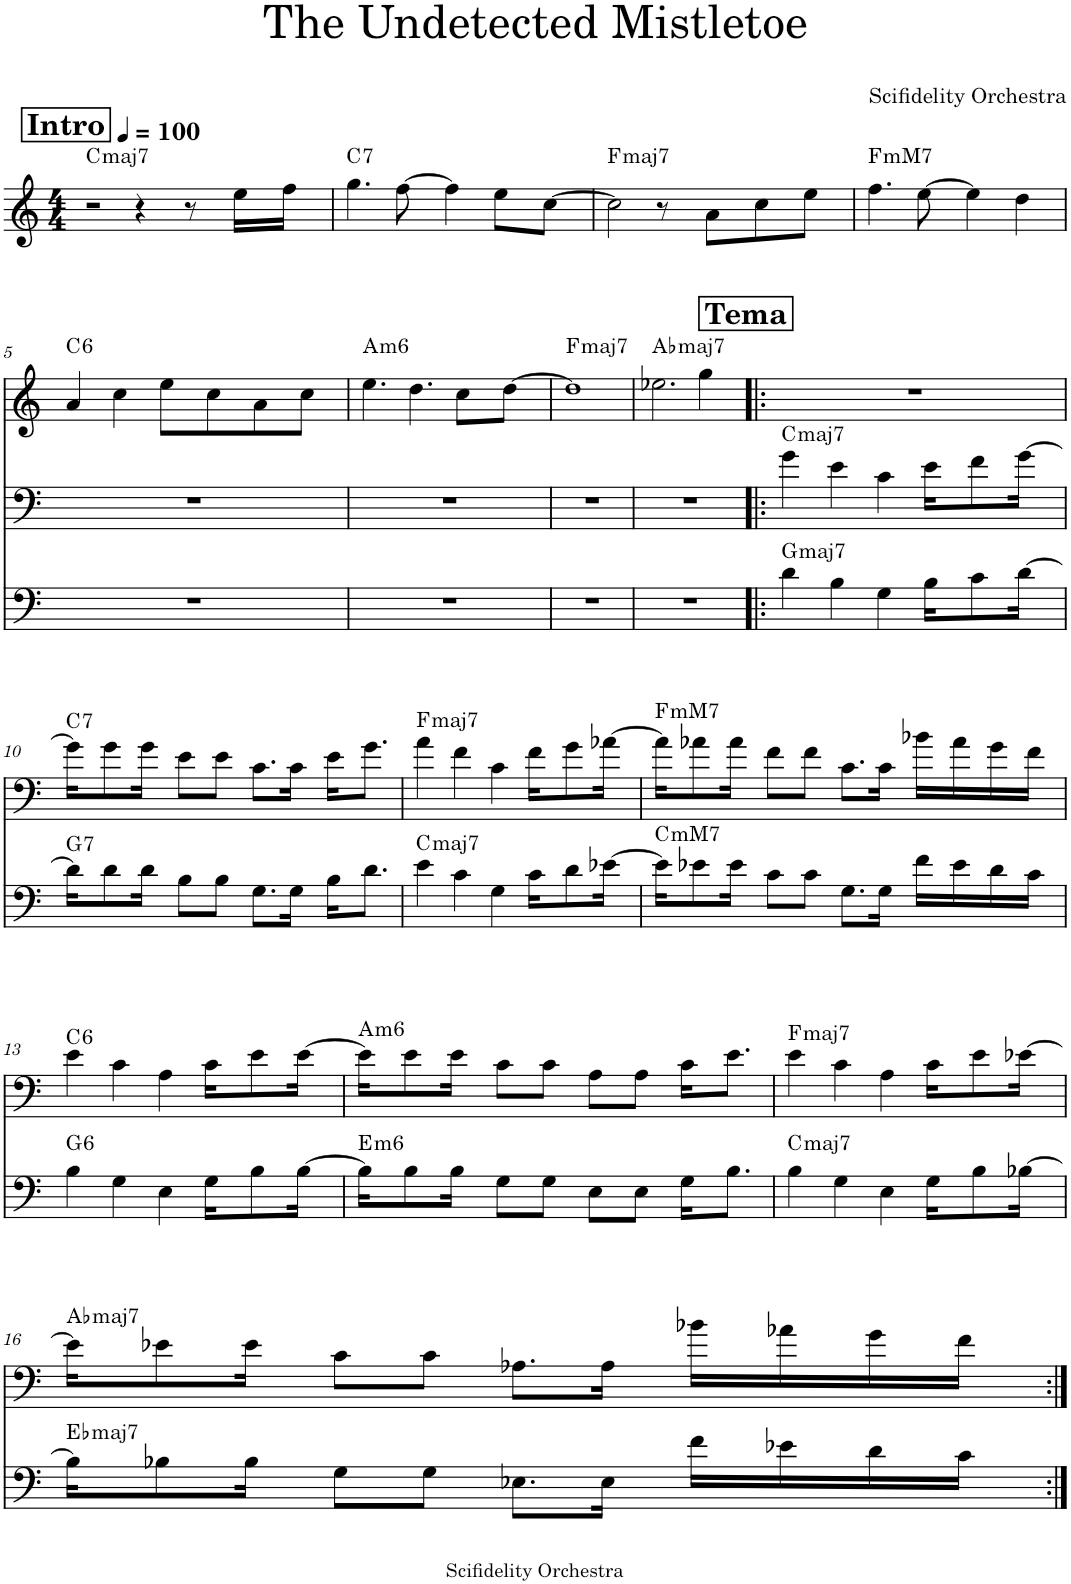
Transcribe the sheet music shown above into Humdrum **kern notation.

**kern	**harte	**kern	**harte	**kern	**harte
*part3	*part3	*part2	*part2	*part1	*part1
*staff3	*	*staff2	*	*staff1	*
*I"Alto	*	*I"Tenor	*	*I"Piano	*
*	*	*	*	*I'Pno	*
*stria5	*	*stria5	*	*	*
*clefF4	*	*clefF4	*	*clefG2	*
*k[]	*	*k[]	*	*k[]	*
*M4/4	*	*M4/4	*	*M4/4	*
*MM100	*	*MM100	*	*MM100	*
!!LO:REH:place=s1:a:B:cj:fs=14:t=Intro
=1	=1	=1	=1	=1	=1
!	!	!	!	!	!LO:H:kt=maj7
1r	.	1r	.	2r	C:maj7
.	.	.	.	4r	.
.	.	.	.	8r	.
.	.	.	.	16ee\LL	.
.	.	.	.	16ff\JJ	.
=2	=2	=2	=2	=2	=2
!	!	!	!	!	!LO:H:kt=7
1r	.	1r	.	4.gg\	C:7
.	.	.	.	[8ff\	.
.	.	.	.	4ff\]	.
.	.	.	.	8ee\L	.
.	.	.	.	[8cc\J	.
=3	=3	=3	=3	=3	=3
!	!	!	!	!	!LO:H:kt=maj7
1r	.	1r	.	2cc\]	F:maj7
.	.	.	.	8r	.
.	.	.	.	8a\L	.
.	.	.	.	8cc\	.
.	.	.	.	8ee\J	.
=4	=4	=4	=4	=4	=4
!	!	!	!	!	!LO:H:kt=mM7
1r	.	1r	.	4.ff\	F:minmaj7
.	.	.	.	[8ee\	.
.	.	.	.	4ee\]	.
.	.	.	.	4dd\	.
!!LO:LB:g=z
=5	=5	=5	=5	=5	=5
!	!	!	!	!	!LO:H:kt=6
1r	.	1r	.	4a/	C:maj6
.	.	.	.	4cc\	.
.	.	.	.	8ee\L	.
.	.	.	.	8cc\	.
.	.	.	.	8a\	.
.	.	.	.	8cc\J	.
=6	=6	=6	=6	=6	=6
!	!	!	!	!	!LO:H:kt=m6
1r	.	1r	.	4.ee\	A:min6
.	.	.	.	4.dd\	.
.	.	.	.	8cc\L	.
.	.	.	.	[8dd\J	.
=7	=7	=7	=7	=7	=7
!	!	!	!	!	!LO:H:kt=maj7
1r	.	1r	.	1dd]	F:maj7
=8	=8	=8	=8	=8	=8
!	!	!	!	!	!LO:H:kt=maj7
1r	.	1r	.	2.ee-X\	Ab:maj7
.	.	.	.	4gg\	.
!!LO:REH:place=s1:a:B:cj:fs=14:t=Tema
=9!|:	=9!|:	=9!|:	=9!|:	=9!|:	=9!|:
!	!LO:H:kt=maj7	!	!LO:H:kt=maj7	!	!
4d\	G:maj7	4g\	C:maj7	1r	.
4B\	.	4e\	.	.	.
4G\	.	4c\	.	.	.
16B\KL	.	16e\KL	.	.	.
8c\	.	8f\	.	.	.
[16d\Jk	.	[16g\Jk	.	.	.
!!LO:LB:g=z
=10	=10	=10	=10	=10	=10
!	!LO:H:kt=7	!	!LO:H:kt=7	!	!
16d\KL]	G:7	16g\KL]	C:7	1r	.
8d\	.	8g\	.	.	.
16d\Jk	.	16g\Jk	.	.	.
8B\L	.	8e\L	.	.	.
8B\J	.	8e\J	.	.	.
8.G\L	.	8.c\L	.	.	.
16G\Jk	.	16c\Jk	.	.	.
16B\KL	.	16e\KL	.	.	.
8.d\J	.	8.g\J	.	.	.
=11	=11	=11	=11	=11	=11
!	!LO:H:kt=maj7	!	!LO:H:kt=maj7	!	!
4e\	C:maj7	4a\	F:maj7	1r	.
4c\	.	4f\	.	.	.
4G\	.	4c\	.	.	.
16c\KL	.	16f\KL	.	.	.
8d\	.	8g\	.	.	.
[16e-X\Jk	.	[16a-X\Jk	.	.	.
=12	=12	=12	=12	=12	=12
!	!LO:H:kt=mM7	!	!LO:H:kt=mM7	!	!
16e-\KL]	C:minmaj7	16a-\KL]	F:minmaj7	1r	.
8e-X\	.	8a-X\	.	.	.
16e-\Jk	.	16a-\Jk	.	.	.
8c\L	.	8f\L	.	.	.
8c\J	.	8f\J	.	.	.
8.G\L	.	8.c\L	.	.	.
16G\Jk	.	16c\Jk	.	.	.
16f\LL	.	16b-X\LL	.	.	.
16e-\	.	16a-\	.	.	.
16d\	.	16g\	.	.	.
16c\JJ	.	16f\JJ	.	.	.
!!LO:LB:g=z
=13	=13	=13	=13	=13	=13
!	!LO:H:kt=6	!	!LO:H:kt=6	!	!
4B\	G:maj6	4e\	C:maj6	1r	.
4G\	.	4c\	.	.	.
4E\	.	4A\	.	.	.
16G\KL	.	16c\KL	.	.	.
8B\	.	8e\	.	.	.
[16B\Jk	.	[16e\Jk	.	.	.
=14	=14	=14	=14	=14	=14
!	!LO:H:kt=m6	!	!LO:H:kt=m6	!	!
16B\KL]	E:min6	16e\KL]	A:min6	1r	.
8B\	.	8e\	.	.	.
16B\Jk	.	16e\Jk	.	.	.
8G\L	.	8c\L	.	.	.
8G\J	.	8c\J	.	.	.
8E\L	.	8A\L	.	.	.
8E\J	.	8A\J	.	.	.
16G\KL	.	16c\KL	.	.	.
8.B\J	.	8.e\J	.	.	.
=15	=15	=15	=15	=15	=15
!	!LO:H:kt=maj7	!	!LO:H:kt=maj7	!	!
4B\	C:maj7	4e\	F:maj7	1r	.
4G\	.	4c\	.	.	.
4E\	.	4A\	.	.	.
16G\KL	.	16c\KL	.	.	.
8B\	.	8e\	.	.	.
[16B-X\Jk	.	[16e-X\Jk	.	.	.
!!LO:LB:g=z
=16	=16	=16	=16	=16	=16
!	!LO:H:kt=maj7	!	!LO:H:kt=maj7	!	!
16B-\KL]	Eb:maj7	16e-\KL]	Ab:maj7	1r	.
8B-X\	.	8e-X\	.	.	.
16B-\Jk	.	16e-\Jk	.	.	.
8G\L	.	8c\L	.	.	.
8G\J	.	8c\J	.	.	.
8.E-X\L	.	8.A-X\L	.	.	.
16E-\Jk	.	16A-\Jk	.	.	.
16f\LL	.	16b-X\LL	.	.	.
16e-X\	.	16a-X\	.	.	.
16d\	.	16g\	.	.	.
16c\JJ	.	16f\JJ	.	.	.
=:|!	=:|!	=:|!	=:|!	=:|!	=:|!
*-	*-	*-	*-	*-	*-
